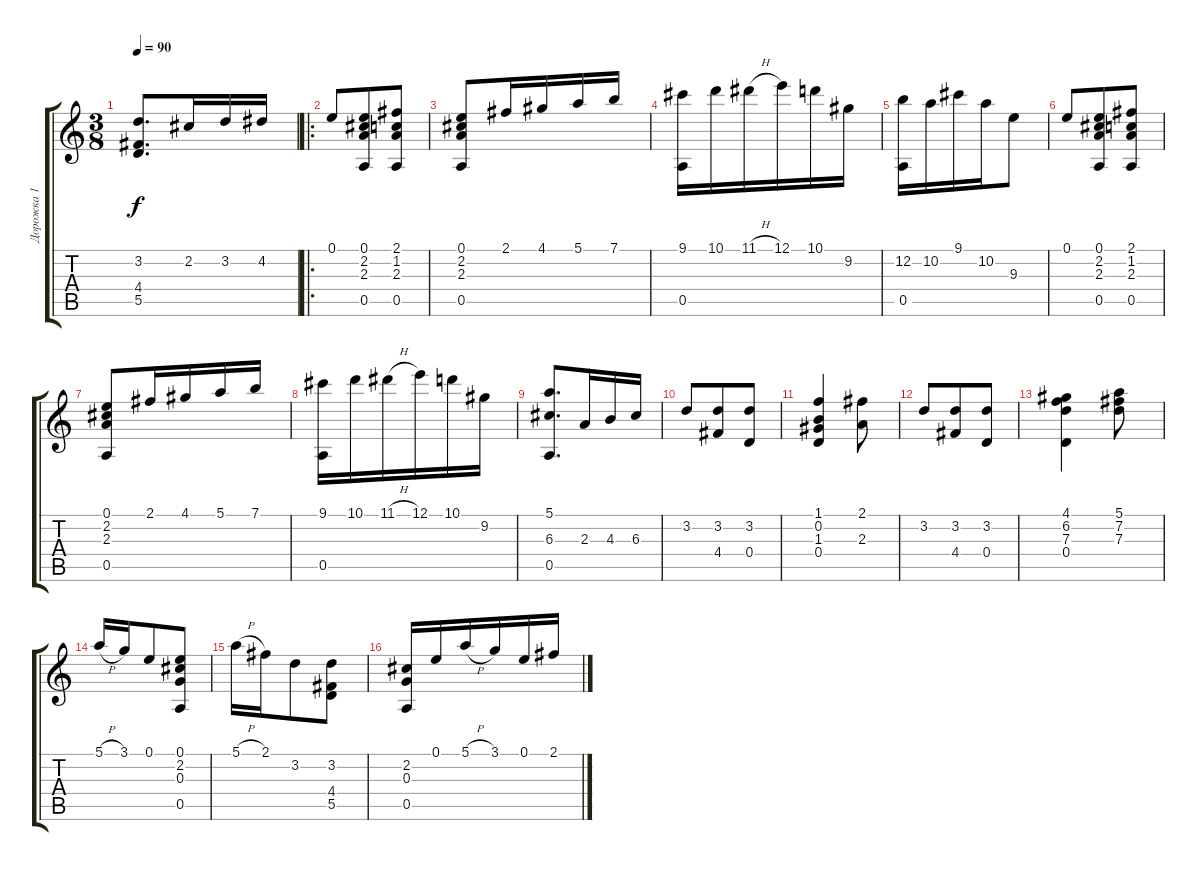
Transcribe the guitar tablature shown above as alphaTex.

\track ("Дорожка 1" "Дорожка 1") {instrument acousticguitarnylon}
\staff {score tabs}
\tuning (E4 B3 G3 D3 A2 E2) {hide}
\ts (3 8)
\tempo 90
\clef g2
\ks c
(3.2 4.4 5.5).8{d dy f} 2.2.16 3.2.16 4.2.16 |
\ro
0.1.8 (0.1 2.2 2.3 0.5).8 (2.1 1.2 2.3 0.5).8 |
(0.1 2.2 2.3 0.5).8 2.1.16 4.1.16 5.1.16 7.1.16 |
(9.1 0.5).16 10.1.16 11.1{h}.16 12.1.16 10.1.16 9.2.16 |
(12.2 0.5).16 10.2.16 9.1.16 10.2.16 9.3.8 |
0.1.8 (0.1 2.2 2.3 0.5).8 (2.1 1.2 2.3 0.5).8 |
(0.1 2.2 2.3 0.5).8 2.1.16 4.1.16 5.1.16 7.1.16 |
(9.1 0.5).16 10.1.16 11.1{h}.16 12.1.16 10.1.16 9.2.16 |
(5.1 6.3 0.5).8{d} 2.3.16 4.3.16 6.3.16 |
3.2.8 (3.2 4.4).8 (3.2 0.4).8 |
(1.1 0.2 1.3 0.4).4 (2.1 2.3).8 |
3.2.8 (3.2 4.4).8 (3.2 0.4).8 |
(4.1 6.2 7.3 0.4).4 (5.1 7.2 7.3).8 |
5.1{h}.16 3.1.16 0.1.8 (0.1 2.2 0.3 0.5).8 |
5.1{h}.16 2.1.16 3.2.8 (3.2 4.4 5.5).8 |
(2.2 0.3 0.5).16 0.1.16 5.1{h}.16 3.1.16 0.1.16 2.1.16
